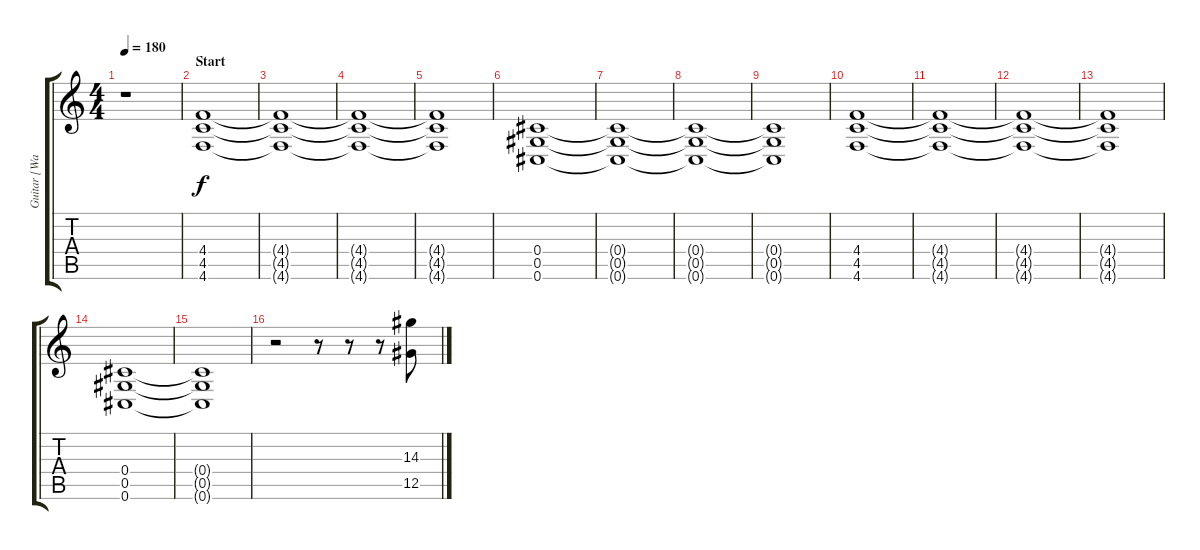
\track ("Guitar [Wade Preston]" "Guitar [Wa") {instrument overdrivenguitar}
\staff {score tabs}
\tuning (Eb4 Bb3 Gb3 Db3 Ab2 Db2) {hide}
\ts (4 4)
\tempo 180
\clef g2
\ks c
r.1{dy f instrument overdrivenguitar} |
\section ("" "Start")
(4.4 4.5 4.6).1{balance 8} |
(4.4{t} 4.5{t} 4.6{t}).1 |
(4.4{t} 4.5{t} 4.6{t}).1 |
(4.4{t} 4.5{t} 4.6{t}).1 |
(0.4 0.5 0.6).1 |
(0.4{t} 0.5{t} 0.6{t}).1 |
(0.4{t} 0.5{t} 0.6{t}).1 |
(0.4{t} 0.5{t} 0.6{t}).1 |
(4.4 4.5 4.6).1 |
(4.4{t} 4.5{t} 4.6{t}).1 |
(4.4{t} 4.5{t} 4.6{t}).1 |
(4.4{t} 4.5{t} 4.6{t}).1 |
(0.4 0.5 0.6).1 |
(0.4{t} 0.5{t} 0.6{t}).1 |
r.2 r.8 r.8 r.8 (14.3 12.5).8{balance 0}
